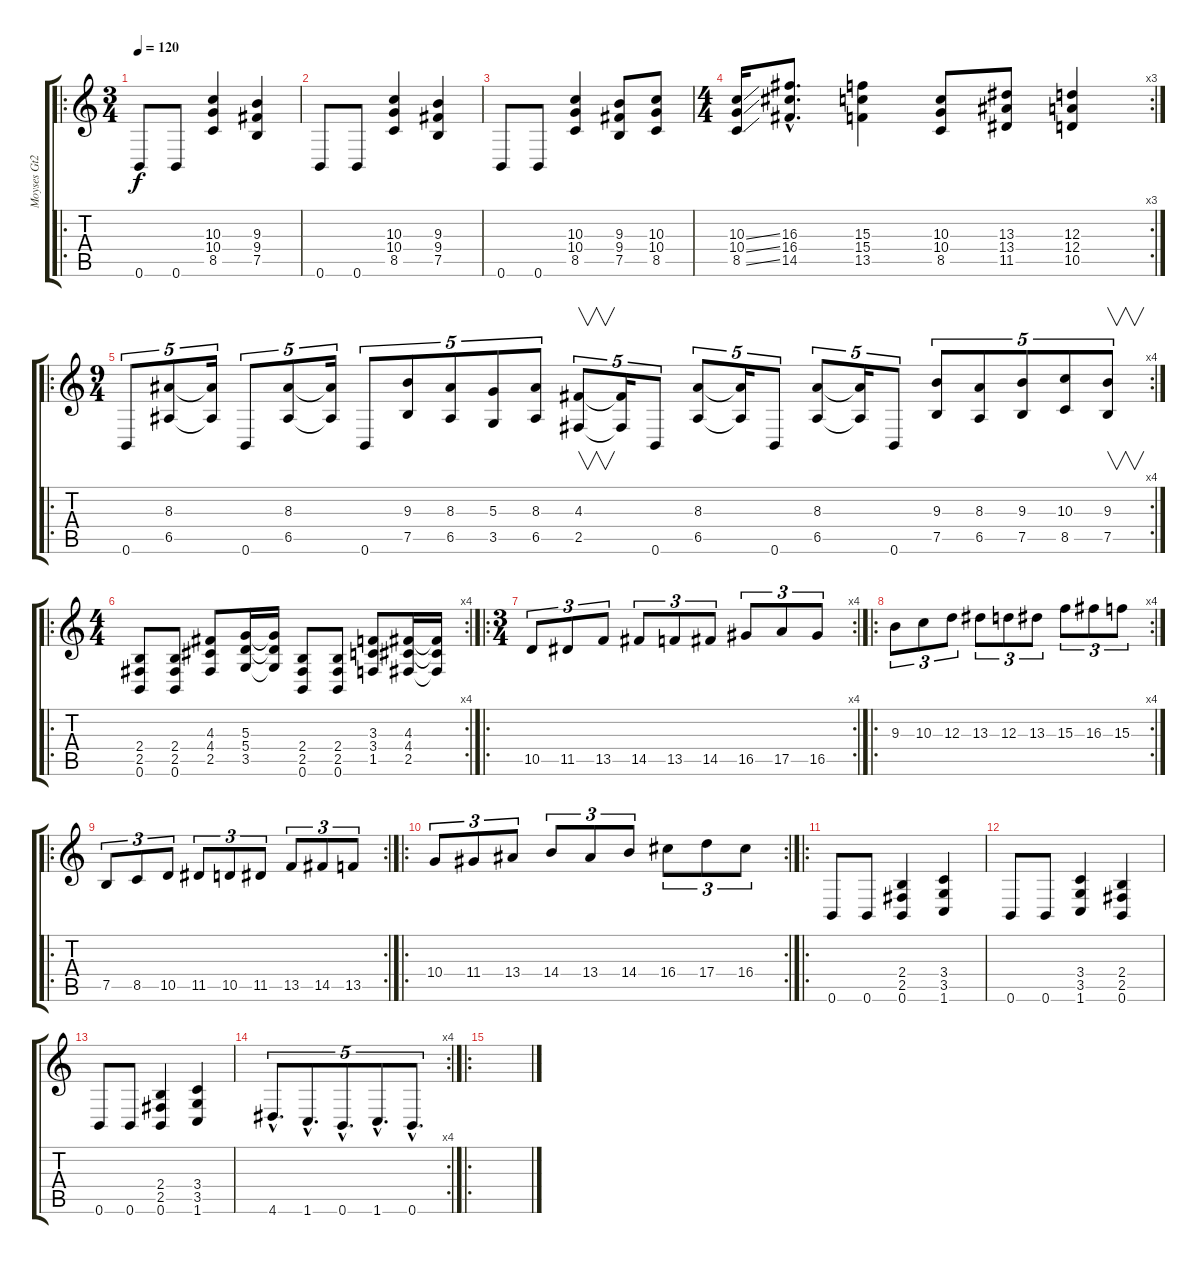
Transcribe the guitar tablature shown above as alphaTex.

\track ("Moyses Gt2" "Moyses Gt2") {instrument distortionguitar}
\staff {score tabs}
\tuning (B3 Gb3 D3 A2 E2 B1) {hide}
\ro
\ts (3 4)
\tempo 120
\clef g2
\ks c
0.6.8{dy f} 0.6.8 (10.3 10.4 8.5).4 (9.3 9.4 7.5).4 |
0.6.8 0.6.8 (10.3 10.4 8.5).4 (9.3 9.4 7.5).4 |
0.6.8 0.6.8 (10.3 10.4 8.5).4 (9.3 9.4 7.5).8 (10.3 10.4 8.5).8 |
\rc 3
\ts (4 4)
(10.3{ss} 10.4{ss} 8.5{ss}).16 (16.3{hac} 16.4{hac} 14.5{hac}).8{d} (15.3 15.4 13.5).4 (10.3 10.4 8.5).8 (13.3 13.4 11.5).8 (12.3 12.4 10.5).4 |
\ro
\rc 4
\ts (9 4)
0.6.8{tu (5 4)} (8.3 6.5).8{tu (5 4)} (8.3{t} 6.5{t}).16{tu (5 4)} 0.6.8{tu (5 4)} (8.3 6.5).8{tu (5 4)} (8.3{t} 6.5{t}).16{tu (5 4)} 0.6.8{tu (5 4)} (9.3 7.5).8{tu (5 4)} (8.3 6.5).8{tu (5 4)} (5.3 3.5).8{tu (5 4)} (8.3 6.5).8{tu (5 4)} (4.3 2.5).8{v tu (5 4)} (4.3{t} 2.5{t}).16{tu (5 4)} 0.6.8{tu (5 4)} (8.3 6.5).8{tu (5 4)} (8.3{t} 6.5{t}).16{tu (5 4)} 0.6.8{tu (5 4)} (8.3 6.5).8{tu (5 4)} (8.3{t} 6.5{t}).16{tu (5 4)} 0.6.8{tu (5 4)} (9.3 7.5).8{tu (5 4)} (8.3 6.5).8{tu (5 4)} (9.3 7.5).8{tu (5 4)} (10.3 8.5).8{tu (5 4)} (9.3 7.5).8{v tu (5 4)} |
\ro
\rc 4
\ts (4 4)
(2.4 2.5 0.6).8 (2.4 2.5 0.6).8 (4.3 4.4 2.5).8 (5.3 5.4 3.5).16 (5.3{t} 5.4{t} 3.5{t}).16 (2.4 2.5 0.6).8 (2.4 2.5 0.6).8 (3.3 3.4 1.5).8 (4.3 4.4 2.5).16 (4.3{t} 4.4{t} 2.5{t}).16 |
\ro
\rc 4
\ts (3 4)
10.5.8{tu (3 2)} 11.5.8{tu (3 2)} 13.5.8{tu (3 2)} 14.5.8{tu (3 2)} 13.5.8{tu (3 2)} 14.5.8{tu (3 2)} 16.5.8{tu (3 2)} 17.5.8{tu (3 2)} 16.5.8{tu (3 2)} |
\ro
\rc 4
9.3.8{tu (3 2)} 10.3.8{tu (3 2)} 12.3.8{tu (3 2)} 13.3.8{tu (3 2)} 12.3.8{tu (3 2)} 13.3.8{tu (3 2)} 15.3.8{tu (3 2)} 16.3.8{tu (3 2)} 15.3.8{tu (3 2)} |
\ro
\rc 2
7.5.8{tu (3 2)} 8.5.8{tu (3 2)} 10.5.8{tu (3 2)} 11.5.8{tu (3 2)} 10.5.8{tu (3 2)} 11.5.8{tu (3 2)} 13.5.8{tu (3 2)} 14.5.8{tu (3 2)} 13.5.8{tu (3 2)} |
\ro
\rc 2
10.4.8{tu (3 2)} 11.4.8{tu (3 2)} 13.4.8{tu (3 2)} 14.4.8{tu (3 2)} 13.4.8{tu (3 2)} 14.4.8{tu (3 2)} 16.4.8{tu (3 2)} 17.4.8{tu (3 2)} 16.4.8{tu (3 2)} |
\ro
0.6.8 0.6.8 (2.4 2.5 0.6).4 (3.4 3.5 1.6).4 |
0.6.8 0.6.8 (3.4 3.5 1.6).4 (2.4 2.5 0.6).4 |
0.6.8 0.6.8 (2.4 2.5 0.6).4 (3.4 3.5 1.6).4 |
\rc 4
4.6{hac}.8{d tu (5 4)} 1.6{hac}.8{d tu (5 4)} 0.6{hac}.8{d tu (5 4)} 1.6{hac}.8{d tu (5 4)} 0.6{hac}.8{d tu (5 4)} |
\ro
